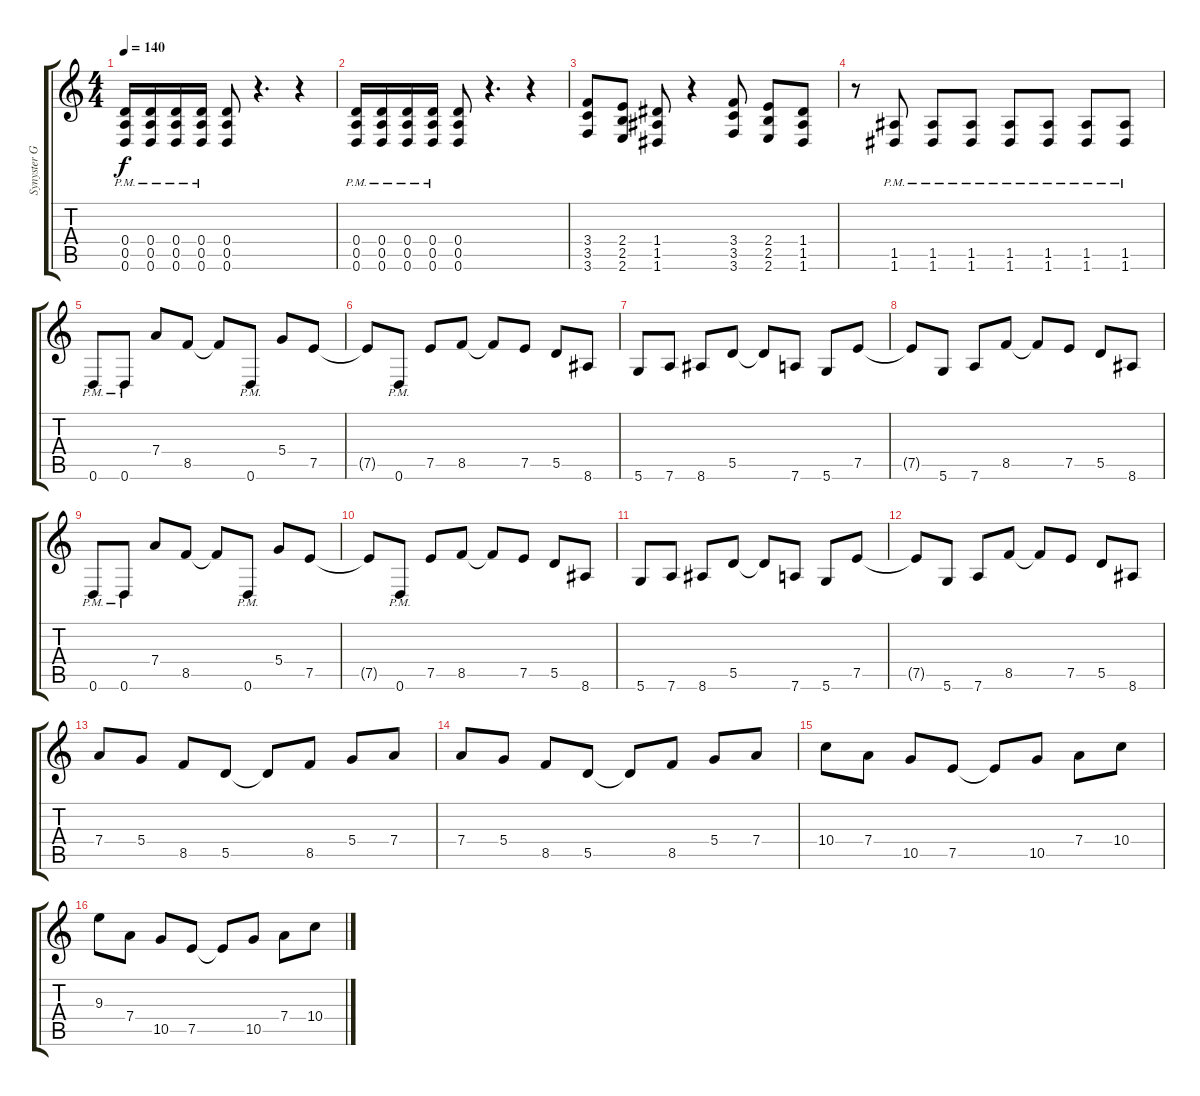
\track ("Synyster Gates" "Synyster G") {instrument distortionguitar}
\staff {score tabs}
\tuning (E4 B3 G3 D3 A2 D2) {hide}
\ts (4 4)
\tempo 140
\clef g2
\ks c
(0.4{pm} 0.5{pm} 0.6{pm}).16{dy f} (0.4{pm} 0.5{pm} 0.6{pm}).16 (0.4{pm} 0.5{pm} 0.6{pm}).16 (0.4{pm} 0.5{pm} 0.6{pm}).16 (0.4 0.5 0.6).8 r.4{d} r.4 |
(0.4{pm} 0.5{pm} 0.6{pm}).16 (0.4{pm} 0.5{pm} 0.6{pm}).16 (0.4{pm} 0.5{pm} 0.6{pm}).16 (0.4{pm} 0.5{pm} 0.6{pm}).16 (0.4 0.5 0.6).8 r.4{d} r.4 |
(3.4 3.5 3.6).8 (2.4 2.5 2.6).8 (1.4 1.5 1.6).8 r.4 (3.4 3.5 3.6).8 (2.4 2.5 2.6).8 (1.4 1.5 1.6).8 |
r.8 (1.5{pm} 1.6{pm}).8 (1.5{pm} 1.6{pm}).8 (1.5{pm} 1.6{pm}).8 (1.5{pm} 1.6{pm}).8 (1.5{pm} 1.6{pm}).8 (1.5{pm} 1.6{pm}).8 (1.5{pm} 1.6{pm}).8 |
0.6{pm}.8 0.6{pm}.8 7.4.8 8.5.8 8.5{t}.8 0.6{pm}.8 5.4.8 7.5.8 |
7.5{t}.8 0.6{pm}.8 7.5.8 8.5.8 8.5{t}.8 7.5.8 5.5.8 8.6.8 |
5.6.8 7.6.8 8.6.8 5.5.8 5.5{t}.8 7.6.8 5.6.8 7.5.8 |
7.5{t}.8 5.6.8 7.6.8 8.5.8 8.5{t}.8 7.5.8 5.5.8 8.6.8 |
0.6{pm}.8 0.6{pm}.8 7.4.8 8.5.8 8.5{t}.8 0.6{pm}.8 5.4.8 7.5.8 |
7.5{t}.8 0.6{pm}.8 7.5.8 8.5.8 8.5{t}.8 7.5.8 5.5.8 8.6.8 |
5.6.8 7.6.8 8.6.8 5.5.8 5.5{t}.8 7.6.8 5.6.8 7.5.8 |
7.5{t}.8 5.6.8 7.6.8 8.5.8 8.5{t}.8 7.5.8 5.5.8 8.6.8 |
7.4.8 5.4.8 8.5.8 5.5.8 5.5{t}.8 8.5.8 5.4.8 7.4.8 |
7.4.8 5.4.8 8.5.8 5.5.8 5.5{t}.8 8.5.8 5.4.8 7.4.8 |
10.4.8 7.4.8 10.5.8 7.5.8 7.5{t}.8 10.5.8 7.4.8 10.4.8 |
9.3.8 7.4.8 10.5.8 7.5.8 7.5{t}.8 10.5.8 7.4.8 10.4.8
